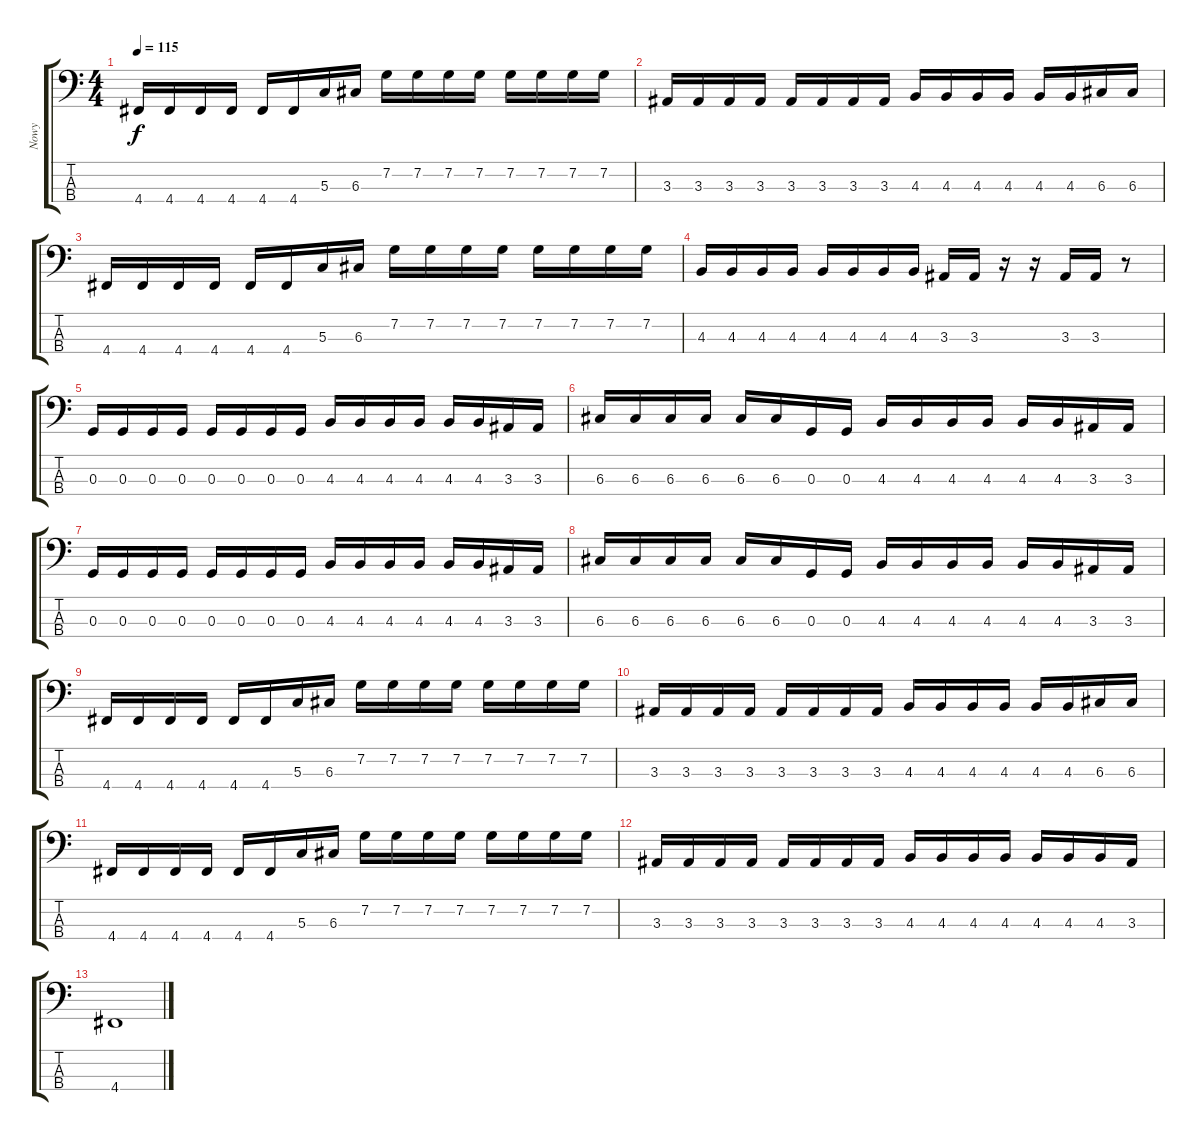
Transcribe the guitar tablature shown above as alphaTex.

\track ("Nowy" "Nowy") {instrument electricbassfinger}
\staff {score tabs}
\tuning (F2 C2 G1 D1) {hide}
\ts (4 4)
\tempo 115
\clef f4
\ks c
4.4.16{dy f} 4.4.16 4.4.16 4.4.16 4.4.16 4.4.16 5.3.16 6.3.16 7.2.16 7.2.16 7.2.16 7.2.16 7.2.16 7.2.16 7.2.16 7.2.16 |
3.3.16 3.3.16 3.3.16 3.3.16 3.3.16 3.3.16 3.3.16 3.3.16 4.3.16 4.3.16 4.3.16 4.3.16 4.3.16 4.3.16 6.3.16 6.3.16 |
4.4.16 4.4.16 4.4.16 4.4.16 4.4.16 4.4.16 5.3.16 6.3.16 7.2.16 7.2.16 7.2.16 7.2.16 7.2.16 7.2.16 7.2.16 7.2.16 |
4.3.16 4.3.16 4.3.16 4.3.16 4.3.16 4.3.16 4.3.16 4.3.16 3.3.16 3.3.16 r.16 r.16 3.3.16 3.3.16 r.8 |
0.3.16 0.3.16 0.3.16 0.3.16 0.3.16 0.3.16 0.3.16 0.3.16 4.3.16 4.3.16 4.3.16 4.3.16 4.3.16 4.3.16 3.3.16 3.3.16 |
6.3.16 6.3.16 6.3.16 6.3.16 6.3.16 6.3.16 0.3.16 0.3.16 4.3.16 4.3.16 4.3.16 4.3.16 4.3.16 4.3.16 3.3.16 3.3.16 |
0.3.16 0.3.16 0.3.16 0.3.16 0.3.16 0.3.16 0.3.16 0.3.16 4.3.16 4.3.16 4.3.16 4.3.16 4.3.16 4.3.16 3.3.16 3.3.16 |
6.3.16 6.3.16 6.3.16 6.3.16 6.3.16 6.3.16 0.3.16 0.3.16 4.3.16 4.3.16 4.3.16 4.3.16 4.3.16 4.3.16 3.3.16 3.3.16 |
4.4.16 4.4.16 4.4.16 4.4.16 4.4.16 4.4.16 5.3.16 6.3.16 7.2.16 7.2.16 7.2.16 7.2.16 7.2.16 7.2.16 7.2.16 7.2.16 |
3.3.16 3.3.16 3.3.16 3.3.16 3.3.16 3.3.16 3.3.16 3.3.16 4.3.16 4.3.16 4.3.16 4.3.16 4.3.16 4.3.16 6.3.16 6.3.16 |
4.4.16 4.4.16 4.4.16 4.4.16 4.4.16 4.4.16 5.3.16 6.3.16 7.2.16 7.2.16 7.2.16 7.2.16 7.2.16 7.2.16 7.2.16 7.2.16 |
3.3.16 3.3.16 3.3.16 3.3.16 3.3.16 3.3.16 3.3.16 3.3.16 4.3.16 4.3.16 4.3.16 4.3.16 4.3.16 4.3.16 4.3.16 3.3.16 |
4.4.1
